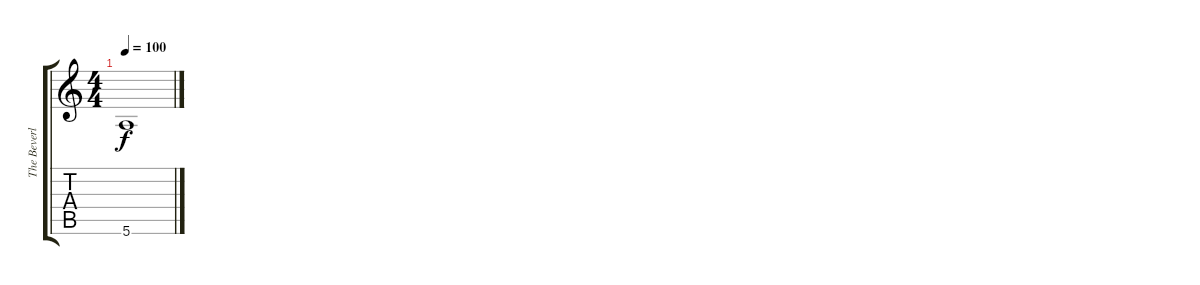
\track ("The Beverly Hills cop" "The Beverl") {instrument distortionguitar}
\staff {score tabs}
\tuning (E4 B3 G3 D3 A2 E2) {hide}
\ts (4 4)
\tempo 100
\clef g2
\ks c
5.6{t}.1{dy f}
